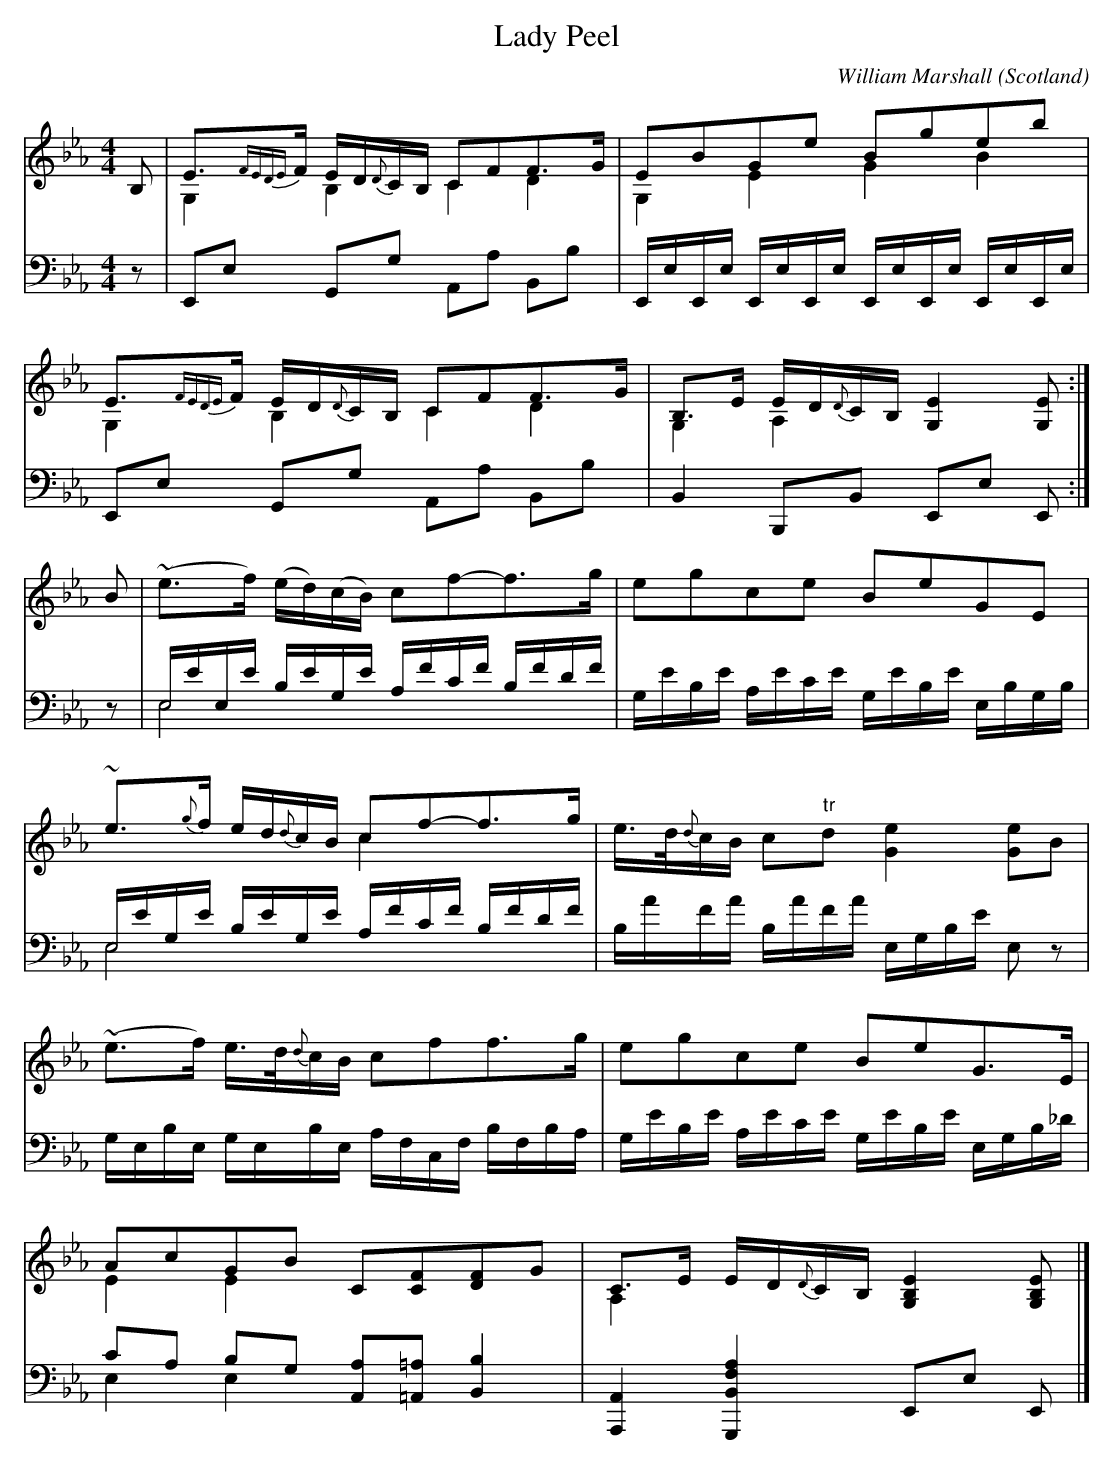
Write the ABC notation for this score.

X:1
T:Lady Peel
C:William Marshall
L:1/8
M:4/4
O:Scotland
K:Eb major
V:1 clef=treble
B, | \
E>{FEDE}F E/D/{D}C/B,/ CFF>G & G,2 B,2 C2 D2 | EBGe Bgeb & G,2 E2 G2 B2|
E>{FEDE}F E/D/{D}C/B,/ CFF>G & G,2 B,2 C2 D2 | B,>E E/D/{D}C/B,/ [G,E]2 [G,E] & G,2 A,2 x3 :|
B |\
(~e>f) (e/d/)(c/B/) cf-f>g | egce BeGE |
~e>{g}f e/d/{d}c/B/ cf-f>g & x4 c2x2| e/>d/{d}c/B/ c"tr"d [Ge]2 [Ge]B |
(~e>f) e/>d/{d}c/B/ cff>g | egce BeG>E |
AcGB C[CF][DF]G & E2E2x4| C>E E/D/{D}C/B,/ [G,B,E]2 [G,B,E] & A,2x4x |]
V:2 clef=bass octave=-2
L:1/16
z2 |\
E2e2 G2g2 A2a2 B2b2 | EeEe EeEe EeEe EeEe | \
E2e2 G2g2 A2a2 B2b2 | B4 B,2B2 E2e2 E2 :| \
z2 |\
ee'ee' be'ge' af'c'f' bf'd'f' & e8x8 | \
ge'be' ae'c'e' ge'be' ebgb | \
ee'ge' be'ge' af'c'f' bf'd'f' & e8x8 | \
ba'f'a' ba'f'a' egbe' e2z2 | \
gebe gebe afcf bfba | \
ge'be' ae'c'e' ge'be' egb_d' | \
c'2a2 b2g2 [Aa]2[=A=a]2 [Bb]4 & e4e4x8 | \
[A,A]4 [G,Bfa]4 E2e2 E2 |]
